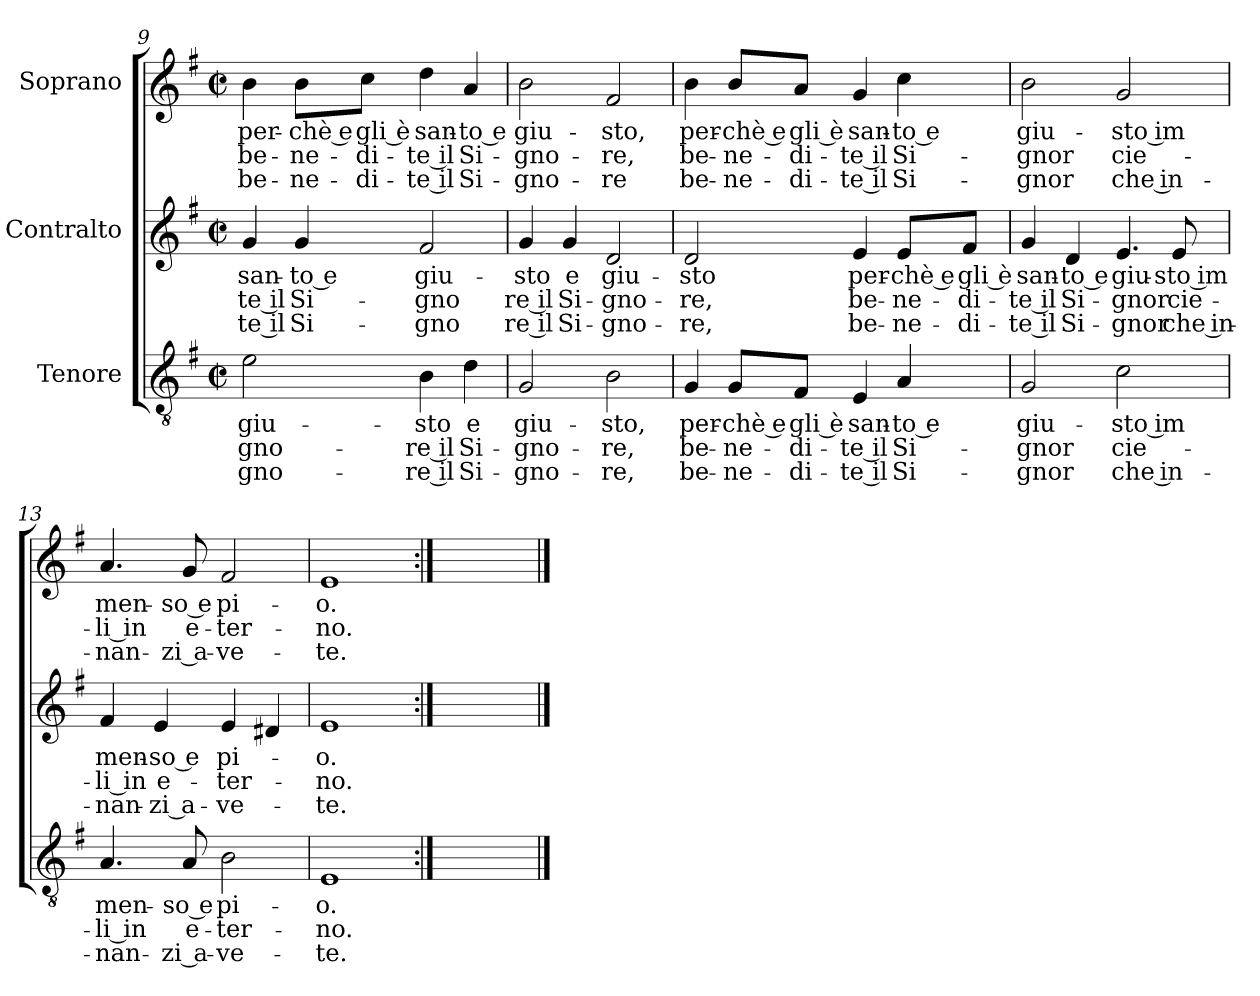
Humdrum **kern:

**kern	**text	**text	**text	**kern	**text	**text	**text	**kern	**text	**text	**text
*part3	*part3	*part3	*part3	*part2	*part2	*part2	*part2	*part1	*part1	*part1	*part1
*staff3	*staff3	*staff3	*staff3	*staff2	*staff2	*staff2	*staff2	*staff1	*staff1	*staff1	*staff1
*I"Tenore	*	*	*	*I"Contralto	*	*	*	*I"Soprano	*	*	*
!!LO:LB:g=z
*clefGv2	*	*	*	*clefG2	*	*	*	*clefG2	*	*	*
*k[f#]	*	*	*	*k[f#]	*	*	*	*k[f#]	*	*	*
*M2/2	*	*	*	*M2/2	*	*	*	*M2/2	*	*	*
*met(c|)	*	*	*	*met(c|)	*	*	*	*met(c|)	*	*	*
=9	=9	=9	=9	=9	=9	=9	=9	=9	=9	=9	=9
!	!LO:LY:b	!LO:LY:b	!LO:LY:b	!	!LO:LY:b	!LO:LY:b	!LO:LY:b	!	!LO:LY:b	!LO:LY:b	!LO:LY:b
2e\	giu-	gno-	gno-	4g/	san-	te il	te il	4b\	per-	be-	be-
!	!	!	!	!	!LO:LY:b	!LO:LY:b	!LO:LY:b	!	!LO:LY:b	!LO:LY:b	!LO:LY:b
.	.	.	.	4g/	to e	Si-	Si-	8b\L	chè e	ne-	ne-
!	!	!	!	!	!	!	!	!	!LO:LY:b	!LO:LY:b	!LO:LY:b
.	.	.	.	.	.	.	.	8cc\J	gli è	di-	di-
!	!LO:LY:b	!LO:LY:b	!LO:LY:b	!	!LO:LY:b	!LO:LY:b	!LO:LY:b	!	!LO:LY:b	!LO:LY:b	!LO:LY:b
4B\	sto	re il	re il	2f#/	giu-	gno	gno	4dd\	san-	te il	te il
!	!LO:LY:b	!LO:LY:b	!LO:LY:b	!	!	!	!	!	!LO:LY:b	!LO:LY:b	!LO:LY:b
4d\	e	Si-	Si-	.	.	.	.	4a/	to e	Si-	Si-
=10	=10	=10	=10	=10	=10	=10	=10	=10	=10	=10	=10
!	!LO:LY:b	!LO:LY:b	!LO:LY:b	!	!LO:LY:b	!LO:LY:b	!LO:LY:b	!	!LO:LY:b	!LO:LY:b	!LO:LY:b
2G/	giu-	gno-	gno-	4g/	sto	re il	re il	2b\	giu-	gno-	gno-
!	!	!	!	!	!LO:LY:b	!LO:LY:b	!LO:LY:b	!	!	!	!
.	.	.	.	4g/	e	Si-	Si-	.	.	.	.
!	!LO:LY:b	!LO:LY:b	!LO:LY:b	!	!LO:LY:b	!LO:LY:b	!LO:LY:b	!	!LO:LY:b	!LO:LY:b	!LO:LY:b
2B\	sto,	re,	re,	2d/	giu-	gno-	gno-	2f#/	sto,	re,	re
=11	=11	=11	=11	=11	=11	=11	=11	=11	=11	=11	=11
!	!LO:LY:b	!LO:LY:b	!LO:LY:b	!	!LO:LY:b	!LO:LY:b	!LO:LY:b	!	!LO:LY:b	!LO:LY:b	!LO:LY:b
4G/	per-	be-	be-	2d/	sto	re,	re,	4b\	per-	be-	be-
!	!LO:LY:b	!LO:LY:b	!LO:LY:b	!	!	!	!	!	!LO:LY:b	!LO:LY:b	!LO:LY:b
8G/L	chè e	ne-	ne-	.	.	.	.	8b/L	chè e	ne-	ne-
!	!LO:LY:b	!LO:LY:b	!LO:LY:b	!	!	!	!	!	!LO:LY:b	!LO:LY:b	!LO:LY:b
8F#/J	gli è	di-	di-	.	.	.	.	8a/J	gli è	di-	di-
!	!LO:LY:b	!LO:LY:b	!LO:LY:b	!	!LO:LY:b	!LO:LY:b	!LO:LY:b	!	!LO:LY:b	!LO:LY:b	!LO:LY:b
4E/	san-	te il	te il	4e/	per-	be-	be-	4g/	san-	te il	te il
!	!LO:LY:b	!LO:LY:b	!LO:LY:b	!	!LO:LY:b	!LO:LY:b	!LO:LY:b	!	!LO:LY:b	!LO:LY:b	!LO:LY:b
4A/	to e	Si-	Si-	8e/L	chè e	ne-	ne-	4cc\	to e	Si-	Si-
!	!	!	!	!	!LO:LY:b	!LO:LY:b	!LO:LY:b	!	!	!	!
.	.	.	.	8f#/J	gli è	di-	di-	.	.	.	.
!!LO:LB:g=z
=12	=12	=12	=12	=12	=12	=12	=12	=12	=12	=12	=12
!	!LO:LY:b	!LO:LY:b	!LO:LY:b	!	!LO:LY:b	!LO:LY:b	!LO:LY:b	!	!LO:LY:b	!LO:LY:b	!LO:LY:b
2G/	giu-	gnor	gnor	4g/	san-	te il	te il	2b\	giu-	gnor	gnor
!	!	!	!	!	!LO:LY:b	!LO:LY:b	!LO:LY:b	!	!	!	!
.	.	.	.	4d/	to e	Si-	Si-	.	.	.	.
!	!LO:LY:b	!LO:LY:b	!LO:LY:b	!	!LO:LY:b	!LO:LY:b	!LO:LY:b	!	!LO:LY:b	!LO:LY:b	!LO:LY:b
2c\	sto im	cie-	che in-	4.e/	giu-	gnor	gnor	2g/	sto im	cie-	che in-
!	!	!	!	!	!LO:LY:b	!LO:LY:b	!LO:LY:b	!	!	!	!
.	.	.	.	8e/	sto im	cie-	che in-	.	.	.	.
=13	=13	=13	=13	=13	=13	=13	=13	=13	=13	=13	=13
!	!LO:LY:b	!LO:LY:b	!LO:LY:b	!	!LO:LY:b	!LO:LY:b	!LO:LY:b	!	!LO:LY:b	!LO:LY:b	!LO:LY:b
4.A/	men-	li in	nan-	4f#/	men-	li in	nan-	4.a/	men-	li in	nan-
!	!	!	!	!	!LO:LY:b	!LO:LY:b	!LO:LY:b	!	!	!	!
.	.	.	.	4e/	so e	e-	zi a-	.	.	.	.
!	!LO:LY:b	!LO:LY:b	!LO:LY:b	!	!	!	!	!	!LO:LY:b	!LO:LY:b	!LO:LY:b
8A/	so e	e-	zi a-	.	.	.	.	8g/	so e	e-	zi a-
!	!LO:LY:b	!LO:LY:b	!LO:LY:b	!	!LO:LY:b	!LO:LY:b	!LO:LY:b	!	!LO:LY:b	!LO:LY:b	!LO:LY:b
2B\	pi-	ter-	ve-	4e/	pi-	ter-	ve-	2f#/	pi-	ter-	ve-
.	.	.	.	4d#X/	.	.	.	.	.	.	.
=14	=14	=14	=14	=14	=14	=14	=14	=14	=14	=14	=14
!	!LO:LY:b	!LO:LY:b	!LO:LY:b	!	!LO:LY:b	!LO:LY:b	!LO:LY:b	!	!LO:LY:b	!LO:LY:b	!LO:LY:b
1E	o.	no.	te.	1e	o.	no.	te.	1e	o.	no.	te.
=15:|!	=15:|!	=15:|!	=15:|!	=15:|!	=15:|!	=15:|!	=15:|!	=15:|!	=15:|!	=15:|!	=15:|!
1ryy	.	.	.	1ryy	.	.	.	1ryy	.	.	.
==	==	==	==	==	==	==	==	==	==	==	==
*-	*-	*-	*-	*-	*-	*-	*-	*-	*-	*-	*-
